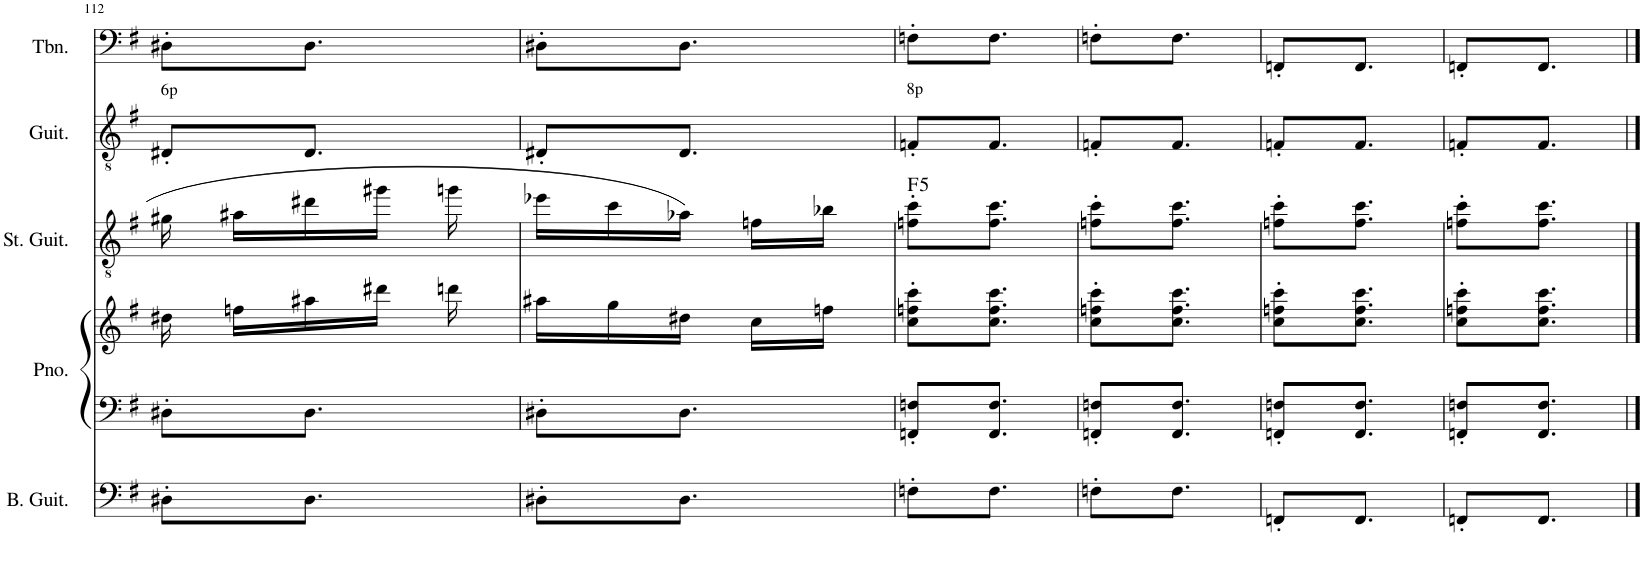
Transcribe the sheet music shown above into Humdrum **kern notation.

**kern	**kern	**kern	**kern	**harte	**kern	**kern
*part5	*part4	*part4	*part3	*part3	*part2	*part1
*staff6	*staff5	*staff4	*staff3	*	*staff2	*staff1
*I"Bass Guitar	*I"Piano	*	*I"Stunt Guitar	*	*I"Guitar	*I"Trombone
*I'B. Guit.	*I'Pno.	*	*I'St. Guit.	*	*I'Guit.	*I'Tbn.
!!LO:PB:g=z
*clefF4	*clefF4	*clefG2	*clefGv2	*	*clefGv2	*clefF4
*Trd7c12	*	*	*	*	*	*
*k[f#]	*k[f#]	*k[f#]	*k[f#]	*	*k[f#]	*k[f#]
*M5/16	*M5/16	*M5/16	*M5/16	*	*M5/16	*M5/16
=112	=112	=112	=112	=112	=112	=112
!	!	!	!	!	!LO:TX:a:t=6p	!
8D#X'\L	8D#X'\L	16dd#X\	16g#X\	.	8D#X'/L	8D#X'\L
.	.	16ffn\LL	16a#X\LL	.	.	.
8.D#\J	8.D#\J	16aa#X\	16dd#X\	.	8.D#/J	8.D#\J
.	.	16ddd#X\JJ	16gg#X\JJ	.	.	.
.	.	16dddn\	16ggn\	.	.	.
=113	=113	=113	=113	=113	=113	=113
8D#X'\L	8D#X'\L	16aa#X\LL	16ee-X\LL	.	8D#X'/L	8D#X'\L
.	.	16gg\	16cc\	.	.	.
8.D#\J	8.D#\J	16dd#X\JJ	16a-X\JJ	.	8.D#/J	8.D#\J
.	.	16cc\LL	16fn\LL	.	.	.
.	.	16ffn\JJ	16b-X\JJ	.	.	.
=114	=114	=114	=114	=114	=114	=114
!	!	!	!	!LO:H:kt=5	!LO:TX:a:t=8p	!
8Fn'\L	8FFn/' 8Fn/'L	8cc\' 8ffn\' 8ccc\'L	8fn\' 8cc\'L	F:(1,5)	8Fn'/L	8Fn'\L
8.F\J	8.FF/ 8.F/J	8.cc\ 8.ff\ 8.ccc\J	8.f\ 8.cc\J	.	8.F/J	8.F\J
=115	=115	=115	=115	=115	=115	=115
8Fn'\L	8FFn/' 8Fn/'L	8cc\' 8ffn\' 8ccc\'L	8fn\' 8cc\'L	.	8Fn'/L	8Fn'\L
8.F\J	8.FF/ 8.F/J	8.cc\ 8.ff\ 8.ccc\J	8.f\ 8.cc\J	.	8.F/J	8.F\J
=116	=116	=116	=116	=116	=116	=116
8FFn'/L	8FFn/' 8Fn/'L	8cc\' 8ffn\' 8ccc\'L	8fn\' 8cc\'L	.	8Fn'/L	8FFn'/L
8.FF/J	8.FF/ 8.F/J	8.cc\ 8.ff\ 8.ccc\J	8.f\ 8.cc\J	.	8.F/J	8.FF/J
=117	=117	=117	=117	=117	=117	=117
8FFn'/L	8FFn/' 8Fn/'L	8cc\' 8ffn\' 8ccc\'L	8fn\' 8cc\'L	.	8Fn'/L	8FFn'/L
8.FF/J	8.FF/ 8.F/J	8.cc\ 8.ff\ 8.ccc\J	8.f\ 8.cc\J	.	8.F/J	8.FF/J
==	==	==	==	==	==	==
*-	*-	*-	*-	*-	*-	*-
